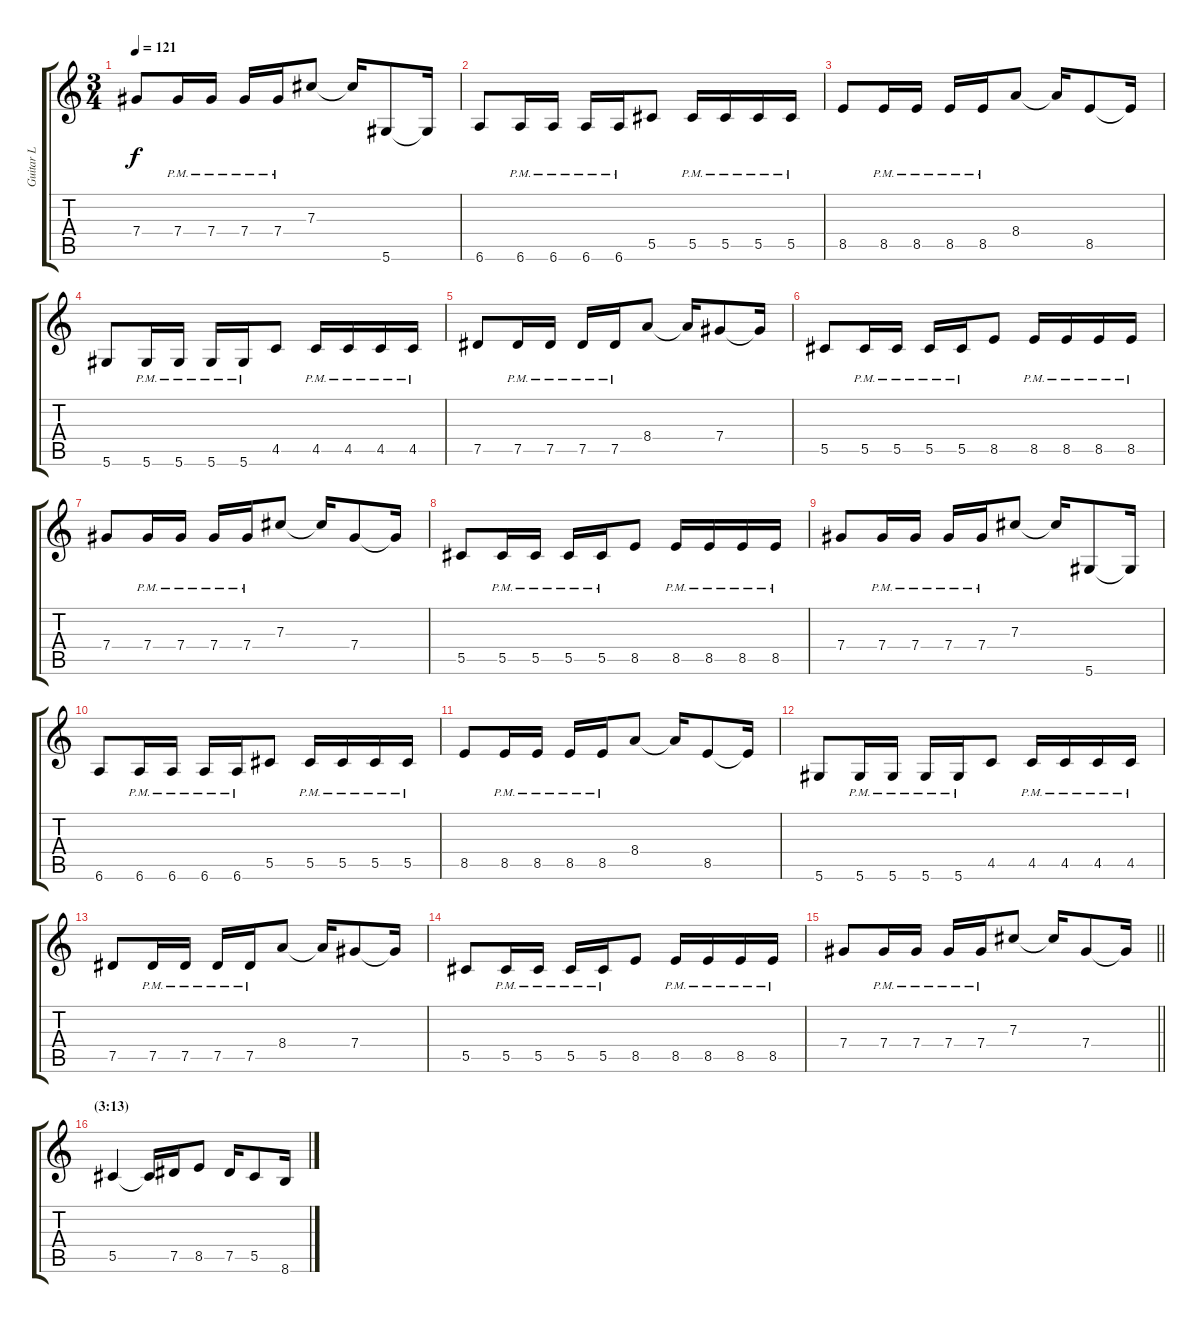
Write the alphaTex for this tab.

\track ("Guitar L" "Guitar L") {instrument distortionguitar}
\staff {score tabs}
\tuning (Eb4 Bb3 Gb3 Db3 Ab2 Eb2) {hide}
\ts (3 4)
\tempo 121
\clef g2
\ks c
7.4.8{dy f} 7.4{pm}.16 7.4{pm}.16 7.4{pm}.16 7.4{pm}.16 7.3.8 7.3{t}.16 5.6.8 5.6{t}.16 |
6.6.8 6.6{pm}.16 6.6{pm}.16 6.6{pm}.16 6.6{pm}.16 5.5.8 5.5{pm}.16 5.5{pm}.16 5.5{pm}.16 5.5{pm}.16 |
8.5.8 8.5{pm}.16 8.5{pm}.16 8.5{pm}.16 8.5{pm}.16 8.4.8 8.4{t}.16 8.5.8 8.5{t}.16 |
5.6.8 5.6{pm}.16 5.6{pm}.16 5.6{pm}.16 5.6{pm}.16 4.5.8 4.5{pm}.16 4.5{pm}.16 4.5{pm}.16 4.5{pm}.16 |
7.5.8 7.5{pm}.16 7.5{pm}.16 7.5{pm}.16 7.5{pm}.16 8.4.8 8.4{t}.16 7.4.8 7.4{t}.16 |
5.5.8 5.5{pm}.16 5.5{pm}.16 5.5{pm}.16 5.5{pm}.16 8.5.8 8.5{pm}.16 8.5{pm}.16 8.5{pm}.16 8.5{pm}.16 |
7.4.8 7.4{pm}.16 7.4{pm}.16 7.4{pm}.16 7.4{pm}.16 7.3.8 7.3{t}.16 7.4.8 7.4{t}.16 |
5.5.8 5.5{pm}.16 5.5{pm}.16 5.5{pm}.16 5.5{pm}.16 8.5.8 8.5{pm}.16 8.5{pm}.16 8.5{pm}.16 8.5{pm}.16 |
7.4.8 7.4{pm}.16 7.4{pm}.16 7.4{pm}.16 7.4{pm}.16 7.3.8 7.3{t}.16 5.6.8 5.6{t}.16 |
6.6.8 6.6{pm}.16 6.6{pm}.16 6.6{pm}.16 6.6{pm}.16 5.5.8 5.5{pm}.16 5.5{pm}.16 5.5{pm}.16 5.5{pm}.16 |
8.5.8 8.5{pm}.16 8.5{pm}.16 8.5{pm}.16 8.5{pm}.16 8.4.8 8.4{t}.16 8.5.8 8.5{t}.16 |
5.6.8 5.6{pm}.16 5.6{pm}.16 5.6{pm}.16 5.6{pm}.16 4.5.8 4.5{pm}.16 4.5{pm}.16 4.5{pm}.16 4.5{pm}.16 |
7.5.8 7.5{pm}.16 7.5{pm}.16 7.5{pm}.16 7.5{pm}.16 8.4.8 8.4{t}.16 7.4.8 7.4{t}.16 |
5.5.8 5.5{pm}.16 5.5{pm}.16 5.5{pm}.16 5.5{pm}.16 8.5.8 8.5{pm}.16 8.5{pm}.16 8.5{pm}.16 8.5{pm}.16 |
\barLineRight lightlight
7.4.8 7.4{pm}.16 7.4{pm}.16 7.4{pm}.16 7.4{pm}.16 7.3.8 7.3{t}.16 7.4.8 7.4{t}.16 |
\section ("" "(3:13)")
5.5.4 5.5{t}.16 7.5.16 8.5.8 7.5.16 5.5.8 8.6.16
